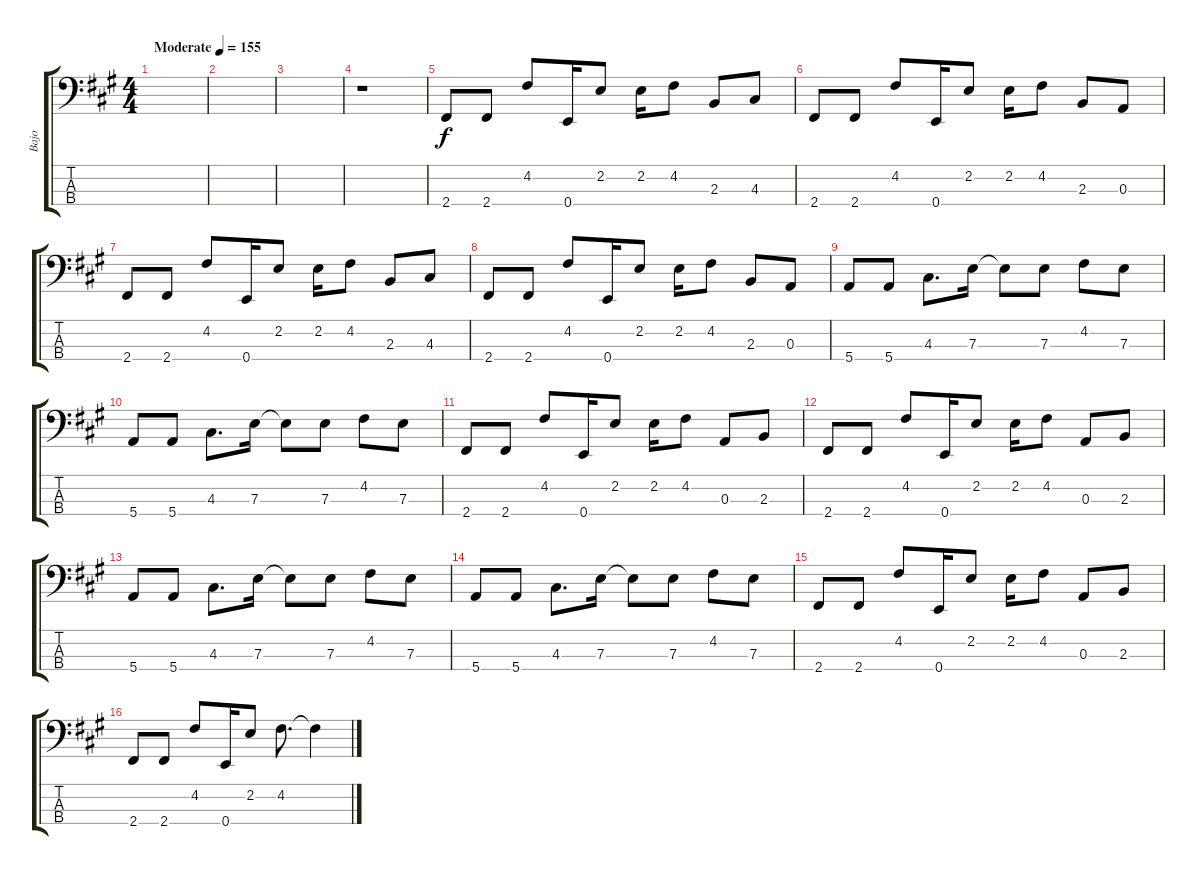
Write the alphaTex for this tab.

\track ("Bajo" "Bajo") {instrument electricbassfinger}
\staff {score tabs}
\tuning (G2 D2 A1 E1) {hide}
\ts (4 4)
\tempo (155 "Moderate")
\clef f4
\ks f#minor
|
|
|
r.1 |
2.4.8 2.4.8 4.2.8 0.4.16 2.2.8 2.2.16 4.2.8 2.3.8 4.3.8 |
2.4.8 2.4.8 4.2.8 0.4.16 2.2.8 2.2.16 4.2.8 2.3.8 0.3.8 |
2.4.8 2.4.8 4.2.8 0.4.16 2.2.8 2.2.16 4.2.8 2.3.8 4.3.8 |
2.4.8 2.4.8 4.2.8 0.4.16 2.2.8 2.2.16 4.2.8 2.3.8 0.3.8 |
5.4.8 5.4.8 4.3.8{d} 7.3.16 7.3{t}.8 7.3.8 4.2.8 7.3.8 |
5.4.8 5.4.8 4.3.8{d} 7.3.16 7.3{t}.8 7.3.8 4.2.8 7.3.8 |
2.4.8 2.4.8 4.2.8 0.4.16 2.2.8 2.2.16 4.2.8 0.3.8 2.3.8 |
2.4.8 2.4.8 4.2.8 0.4.16 2.2.8 2.2.16 4.2.8 0.3.8 2.3.8 |
5.4.8 5.4.8 4.3.8{d} 7.3.16 7.3{t}.8 7.3.8 4.2.8 7.3.8 |
5.4.8 5.4.8 4.3.8{d} 7.3.16 7.3{t}.8 7.3.8 4.2.8 7.3.8 |
2.4.8 2.4.8 4.2.8 0.4.16 2.2.8 2.2.16 4.2.8 0.3.8 2.3.8 |
2.4.8 2.4.8 4.2.8 0.4.16 2.2.8 4.2.8{d} 4.2{t}.4
